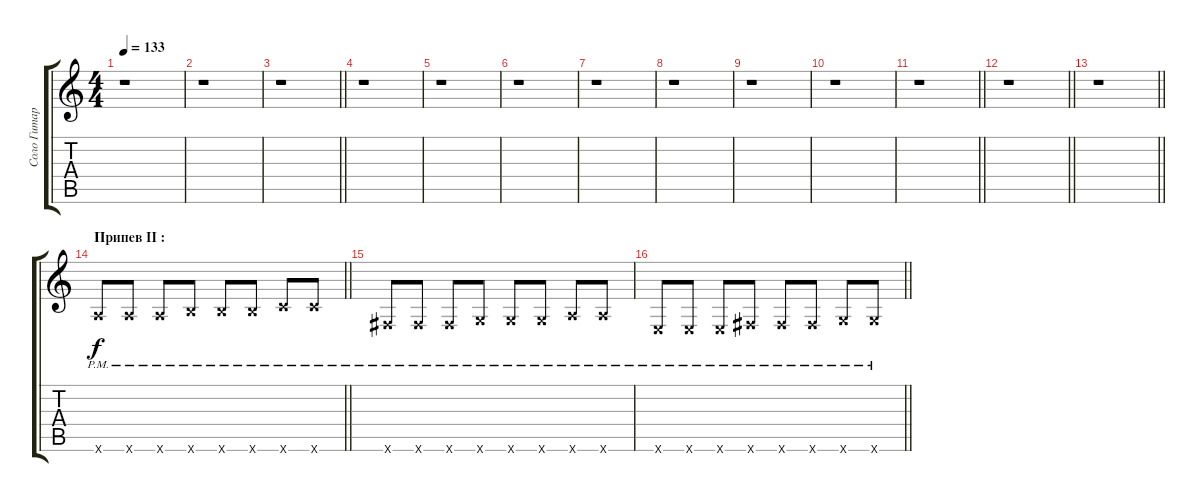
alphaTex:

\track ("Соло Гитара" "Соло Гитар") {instrument distortionguitar}
\staff {score tabs}
\tuning (E4 B3 G3 D3 A2 E2) {hide}
\ts (4 4)
\tempo 133
\clef g2
\ks c
r.1{dy f} |
r.1 |
\barLineRight lightlight
r.1 |
r.1 |
r.1 |
r.1 |
r.1 |
r.1 |
r.1 |
r.1 |
\barLineRight lightlight
r.1 |
\barLineRight lightlight
r.1 |
\barLineRight lightlight
r.1 |
\section ("" "Припев II :")
\barLineRight lightlight
5.6{pm x}.8{volume 14 instrument distortionguitar} 5.6{pm x}.8 5.6{pm x}.8 7.6{pm x}.8 7.6{pm x}.8 7.6{pm x}.8 8.6{pm x}.8 8.6{pm x}.8 |
2.6{pm x}.8 2.6{pm x}.8 2.6{pm x}.8 3.6{pm x}.8 3.6{pm x}.8 3.6{pm x}.8 5.6{pm x}.8 5.6{pm x}.8 |
\barLineRight lightlight
0.6{pm x}.8 0.6{pm x}.8 0.6{pm x}.8 2.6{pm x}.8 2.6{pm x}.8 2.6{pm x}.8 3.6{pm x}.8 3.6{pm x}.8
